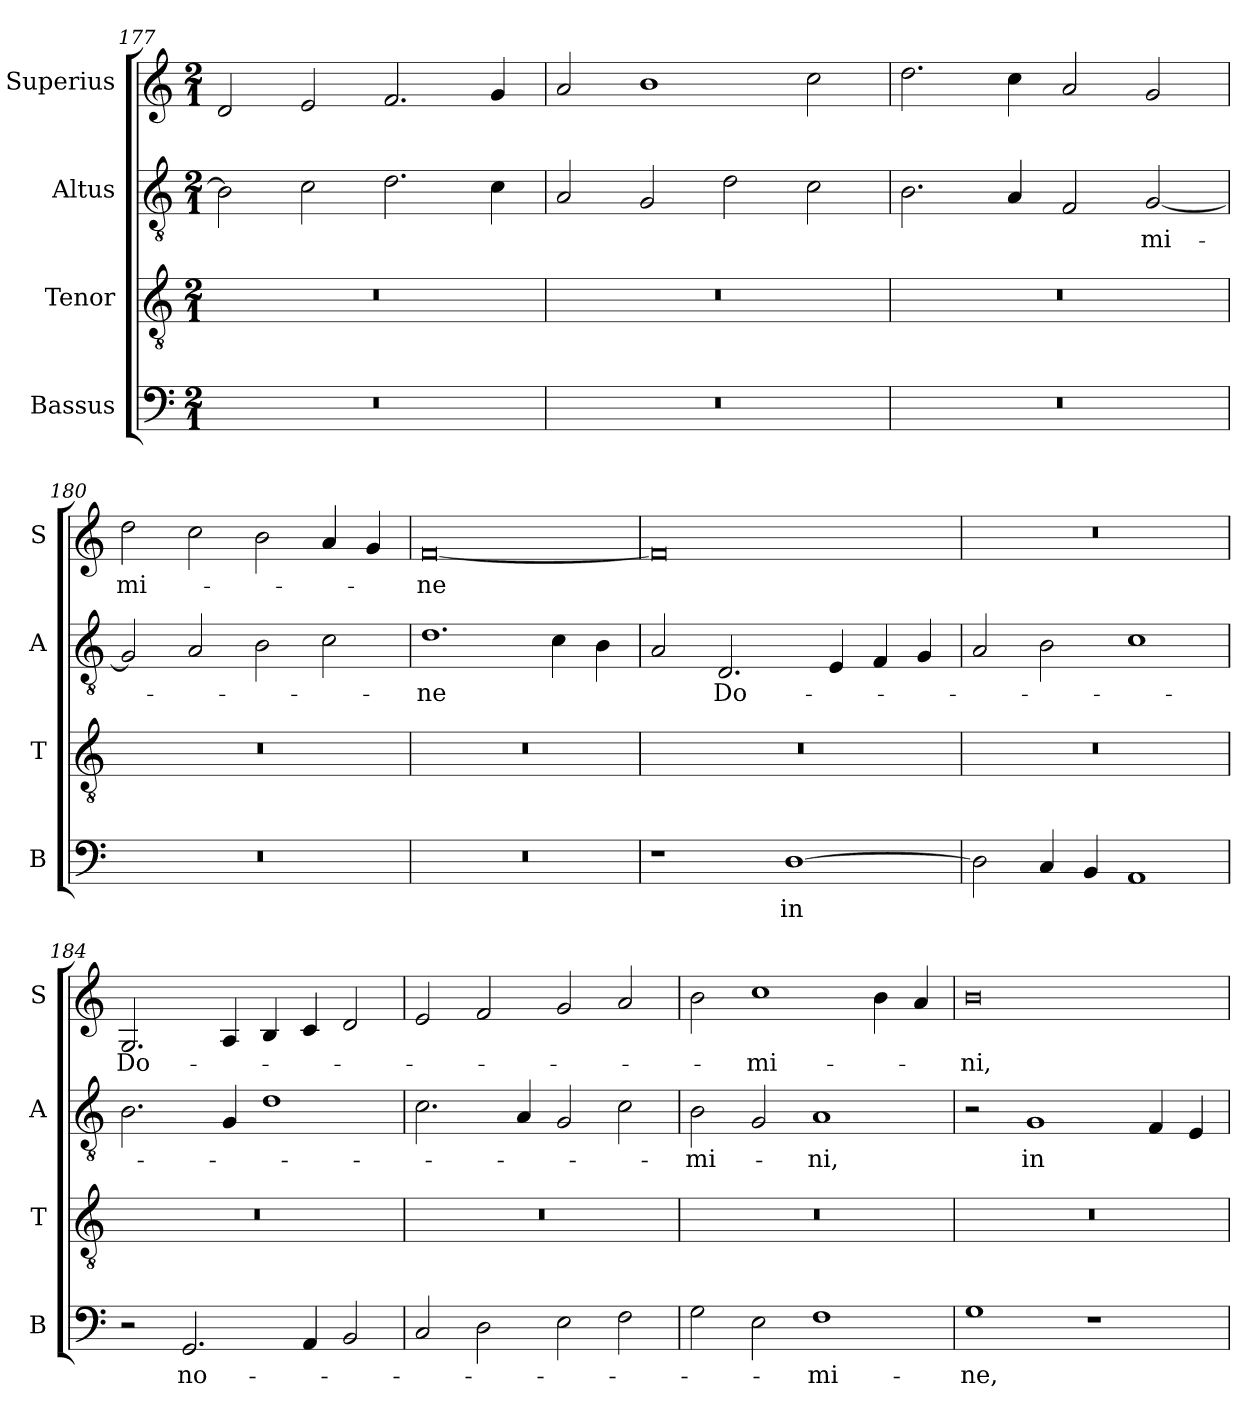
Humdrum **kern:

**kern	**text	**kern	**kern	**text	**kern	**text
*part4	*part4	*part3	*part2	*part2	*part1	*part1
*staff4	*staff4	*staff3	*staff2	*staff2	*staff1	*staff1
*I"Bassus	*	*I"Tenor	*I"Altus	*	*I"Superius	*
*I'B	*	*I'T	*I'A	*	*I'S	*
*clefF4	*	*clefGv2	*clefGv2	*	*clefG2	*
*k[]	*	*k[]	*k[]	*	*k[]	*
*M2/1	*	*M2/1	*M2/1	*	*M2/1	*
=177	=177	=177	=177	=177	=177	=177
0r	.	0r	2B]	.	2d	.
.	.	.	2c	.	2e	.
.	.	.	2.d	.	2.f	.
.	.	.	4c	.	4g	.
=178	=178	=178	=178	=178	=178	=178
0r	.	0r	2A	.	2a	.
.	.	.	2G	.	1b	.
.	.	.	2d	.	.	.
.	.	.	2c	.	2cc	.
=179	=179	=179	=179	=179	=179	=179
0r	.	0r	2.B	.	2.dd	.
.	.	.	4A	.	4cc	.
.	.	.	2F	.	2a	.
!	!	!	!	!LO:LY:i	!	!
.	.	.	[2G	-mi-	2g	.
=180	=180	=180	=180	=180	=180	=180
!	!	!	!	!	!	!LO:LY:i
0r	.	0r	2G]	.	2dd	-mi-
.	.	.	2A	.	2cc	.
.	.	.	2B	.	2b	.
.	.	.	2c	.	4a	.
.	.	.	.	.	4g	.
=181	=181	=181	=181	=181	=181	=181
!	!	!	!	!LO:LY:i	!	!LO:LY:i
0r	.	0r	1.d	-ne	[0f	-ne
.	.	.	4c	.	.	.
.	.	.	4B	.	.	.
=182	=182	=182	=182	=182	=182	=182
1r	.	0r	2A	.	0f]	.
!	!	!	!	!LO:LY:i	!	!
.	.	.	2.D	Do-	.	.
!	!LO:LY:i	!	!	!	!	!
[1D	in	.	.	.	.	.
.	.	.	4E	.	.	.
.	.	.	4F	.	.	.
.	.	.	4G	.	.	.
=183	=183	=183	=183	=183	=183	=183
2D]	.	0r	2A	.	0r	.
4C	.	.	2B	.	.	.
4BB	.	.	.	.	.	.
1AA	.	.	1c	.	.	.
=184	=184	=184	=184	=184	=184	=184
!	!	!	!	!	!	!LO:LY:i
2r	.	0r	2.B	.	2.G	Do-
!	!LO:LY:i	!	!	!	!	!
2.GG	no-	.	.	.	.	.
.	.	.	4G	.	4A	.
.	.	.	1d	.	4B	.
4AA	.	.	.	.	4c	.
2BB	.	.	.	.	2d	.
=185	=185	=185	=185	=185	=185	=185
2C	.	0r	2.c	.	2e	.
2D	.	.	.	.	2f	.
.	.	.	4A	.	.	.
2E	.	.	2G	.	2g	.
2F	.	.	2c	.	2a	.
=186	=186	=186	=186	=186	=186	=186
!	!	!	!	!LO:LY:i	!	!
2G	.	0r	2B	-mi-	2b	.
!	!	!	!	!	!	!LO:LY:i
2E	.	.	2G	.	1cc	-mi-
!	!LO:LY:i	!	!	!LO:LY:i	!	!
1F	-mi-	.	1A	-ni,	.	.
.	.	.	.	.	4b	.
.	.	.	.	.	4a	.
=187	=187	=187	=187	=187	=187	=187
!	!LO:LY:i	!	!	!	!	!LO:LY:i
1G	-ne,	0r	2r	.	0b	-ni,
.	.	.	1G	in	.	.
1r	.	.	.	.	.	.
.	.	.	4F	.	.	.
.	.	.	4E	.	.	.
=	=	=	=	=	=	=
*-	*-	*-	*-	*-	*-	*-
